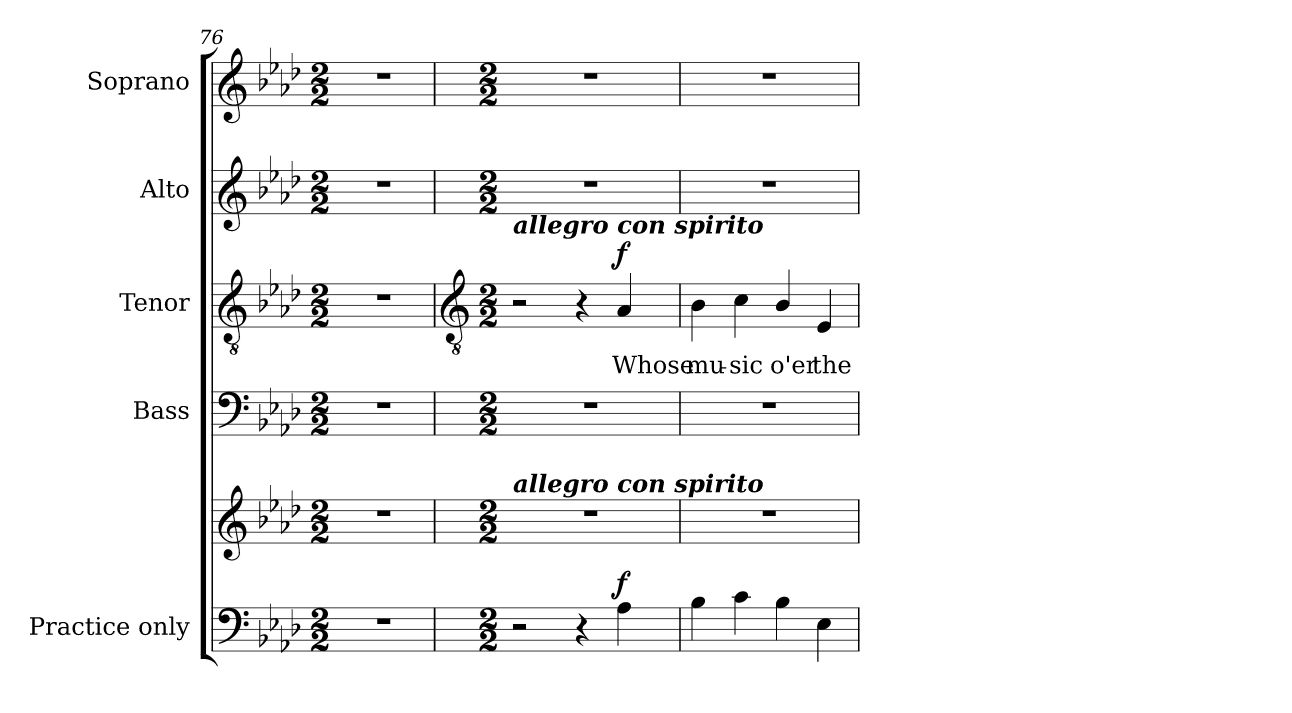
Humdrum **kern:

**kern	**kern	**dynam	**kern	**kern	**text	**dynam	**kern	**kern
*part5	*part5	*part5	*part4	*part3	*part3	*part3	*part2	*part1
*staff6	*staff5	*staff5/6	*staff4	*staff3	*staff3	*staff3	*staff2	*staff1
*I"Practice only	*	*	*I"Bass	*I"Tenor	*	*	*I"Alto	*I"Soprano
*	*	*	*I'B	*I'T	*	*	*I'A	*I'S
*clefF4	*clefG2	*	*clefF4	*clefGv2	*	*	*clefG2	*clefG2
*k[b-e-a-d-]	*k[b-e-a-d-]	*	*k[b-e-a-d-]	*k[b-e-a-d-]	*	*	*k[b-e-a-d-]	*k[b-e-a-d-]
*A-:	*A-:	*	*A-:	*A-:	*	*	*A-:	*A-:
*M2/2	*M2/2	*	*M2/2	*M2/2	*	*	*M2/2	*M2/2
=76	=76	=76	=76	=76	=76	=76	=76	=76
1r	1r	.	1r	1r	.	.	1r	1r
!!LO:LB:g=z
=77	=77	=77	=77	=77	=77	=77	=77	=77
*	*	*	*	*clefGv2	*	*	*	*
*M2/2	*M2/2	*	*M2/2	*M2/2	*	*	*M2/2	*M2/2
!	!	!	!	!LO:TX:a:Bi:t=allegro con spirito	!	!	!	!
!	!LO:TX:a:Bi:t=allegro con spirito	!	!	!	!	!	!	!
2r	1r	.	1r	2r	.	.	1r	1r
4r	.	.	.	4r	.	.	.	.
!	!	!LO:DY:a=2	!	!	!LO:LY:b	!LO:DY:b	!	!
4A-	.	f	.	4A-	Whose	f	.	.
=78	=78	=78	=78	=78	=78	=78	=78	=78
!	!	!	!	!	!LO:LY:b	!	!	!
4B-	1r	.	1r	4B-	mu-	.	1r	1r
!	!	!	!	!	!LO:LY:b	!	!	!
4c	.	.	.	4c	-sic	.	.	.
!	!	!	!	!	!LO:LY:b	!	!	!
4B-	.	.	.	4B-/	o'er	.	.	.
!	!	!	!	!	!LO:LY:b	!	!	!
4E-	.	.	.	4E-	the	.	.	.
=	=	=	=	=	=	=	=	=
*-	*-	*-	*-	*-	*-	*-	*-	*-
